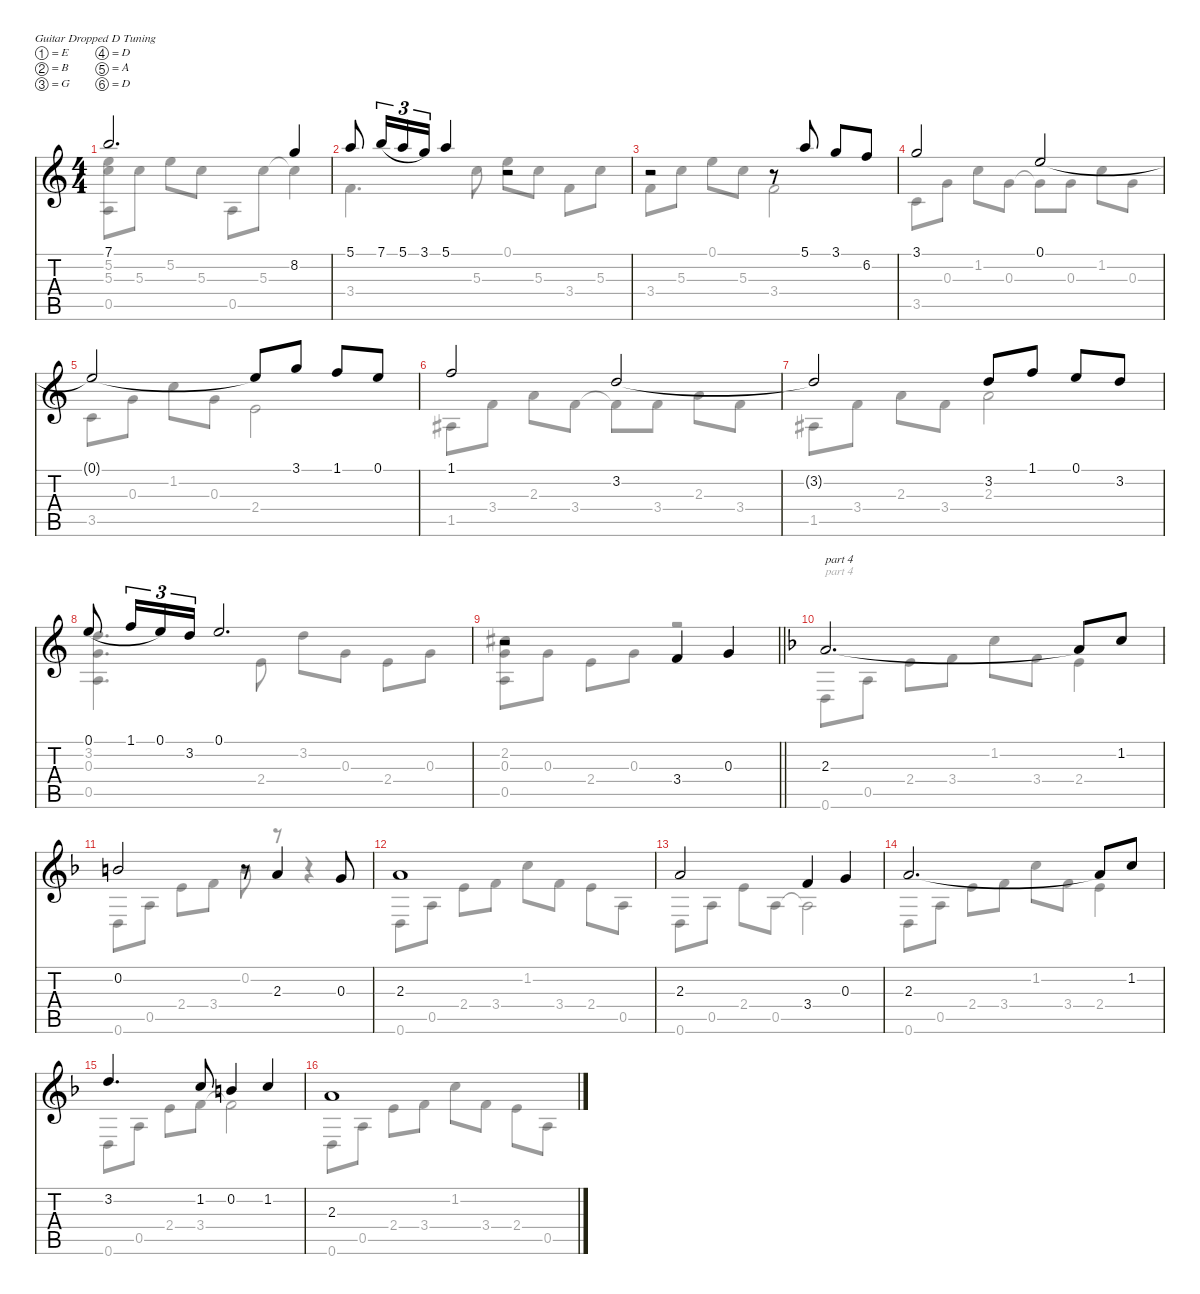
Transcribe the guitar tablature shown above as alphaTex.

\defaultSystemsLayout 4
\hideDynamics
\bracketExtendMode nobrackets
\singleTrackTrackNamePolicy hidden
\multiTrackTrackNamePolicy hidden
\firstSystemTrackNameMode fullname
\firstSystemTrackNameOrientation horizontal
\otherSystemsTrackNameOrientation horizontal
\track ("Nylon Guitar" "Nylon Guit") {instrument acousticguitarnylon}
\staff {score tabs}
\tuning (E4 B3 G3 D3 A2 D2)
\voice
\ts (4 4)
\tempo (80 hide)
\clef g2
\scale
0.205479
\ks aminor
7.1.2{d dy mf} 8.2.4 |
\scale
0.472603 5.1.8 7.1.16{tu (3 2) legatoorigin} 5.1.16{tu (3 2) legatoorigin} 3.1.16{tu (3 2)} 5.1.4 r.2 |
\scale
0.333333 r.2 r.8 5.1.8 3.1.8 6.2.8 |
\scale
0.333333 3.1.2 0.1.2 |
\scale
0.333333 0.1{t}.2 0.1{t}.8 3.1.8 1.1.8 0.1.8 |
\scale
0.232558 1.1.2 3.2.2 |
\scale
0.232558 3.2{t}.2 3.2.8 1.1.8 0.1.8 3.2.8 |
\scale
0.534884 0.1.8{legatoorigin} 1.1.16{tu (3 2) legatoorigin} 0.1.16{tu (3 2)} 3.2.16{tu (3 2)} 0.1.2{d} |
\scale
0.312907
\barLineRight lightlight
r.2 3.4.4 0.3.4 |
\scale
0.374185
\ks dminor
2.3.2{d txt "part 4"} 2.3{t}.8 1.2.8 |
\scale
0.312907 0.2.2 r.8 2.3.4 0.3.8 |
\scale
0.333333 2.3.1 |
\scale
0.333333 2.3.2 3.4.4 0.3.4 |
\scale
0.333333 2.3.2{d} 2.3{t}.8 1.2.8 |
\scale
0.333333 3.2.4{d} 1.2.8 0.2.4 1.2.4 |
\scale
0.333333 2.3.1
\voice
\clef g2
\ottava regular
\simile none
\scale
0.205479
\ks aminor
(5.2 5.3 0.5).8{dy mf} 5.3.8 5.2.8 5.3.8 0.5.8 5.3.8 5.3{t}.4 |
\scale
0.472603 3.4.4{d} 5.3.8 0.1.8 5.3.8 3.4.8 5.3.8 |
\scale
0.333333 3.4.8 5.3.8 0.1.8 5.3.8 3.4.2 |
\scale
0.333333 3.5.8 0.3.8 1.2.8 0.3.8 0.3{t}.8 0.3.8 1.2.8 0.3.8 |
\scale
0.333333 3.5.8 0.3.8 1.2.8 0.3.8 2.4.2 |
\scale
0.232558 1.5.8 3.4.8 2.3.8 3.4.8 3.4{t}.8 3.4.8 2.3.8 3.4.8 |
\scale
0.232558 1.5.8 3.4.8 2.3.8 3.4.8 2.3.2 |
\scale
0.534884 (0.5 0.3 3.2).4{d} 2.4.8 3.2.8 0.3.8 2.4.8 0.3.8 |
\scale
0.312907
\barLineRight lightlight
(0.5 0.3 2.2).8 0.3.8 2.4.8 0.3.8 r.2 |
\scale
0.374185
\ks dminor
0.6.8{txt "part 4"} 0.5.8 2.4.8 3.4.8 1.2.8 3.4.8 2.4.4 |
\scale
0.312907 0.6.8 0.5.8 2.4.8 3.4.8 0.2.8 r.8 r.4 |
\scale
0.333333 0.6.8 0.5.8 2.4.8 3.4.8 1.2.8 3.4.8 2.4.8 0.5.8 |
\scale
0.333333 0.6.8 0.5.8 2.4.8 0.5.8 0.5{t}.2 |
\scale
0.333333 0.6.8 0.5.8 2.4.8 3.4.8 1.2.8 3.4.8 2.4.4 |
\scale
0.333333 0.6.8 0.5.8 2.4.8 3.4.8 3.4{t}.2 |
\scale
0.333333 0.6.8 0.5.8 2.4.8 3.4.8 1.2.8 3.4.8 2.4.8 0.5.8
